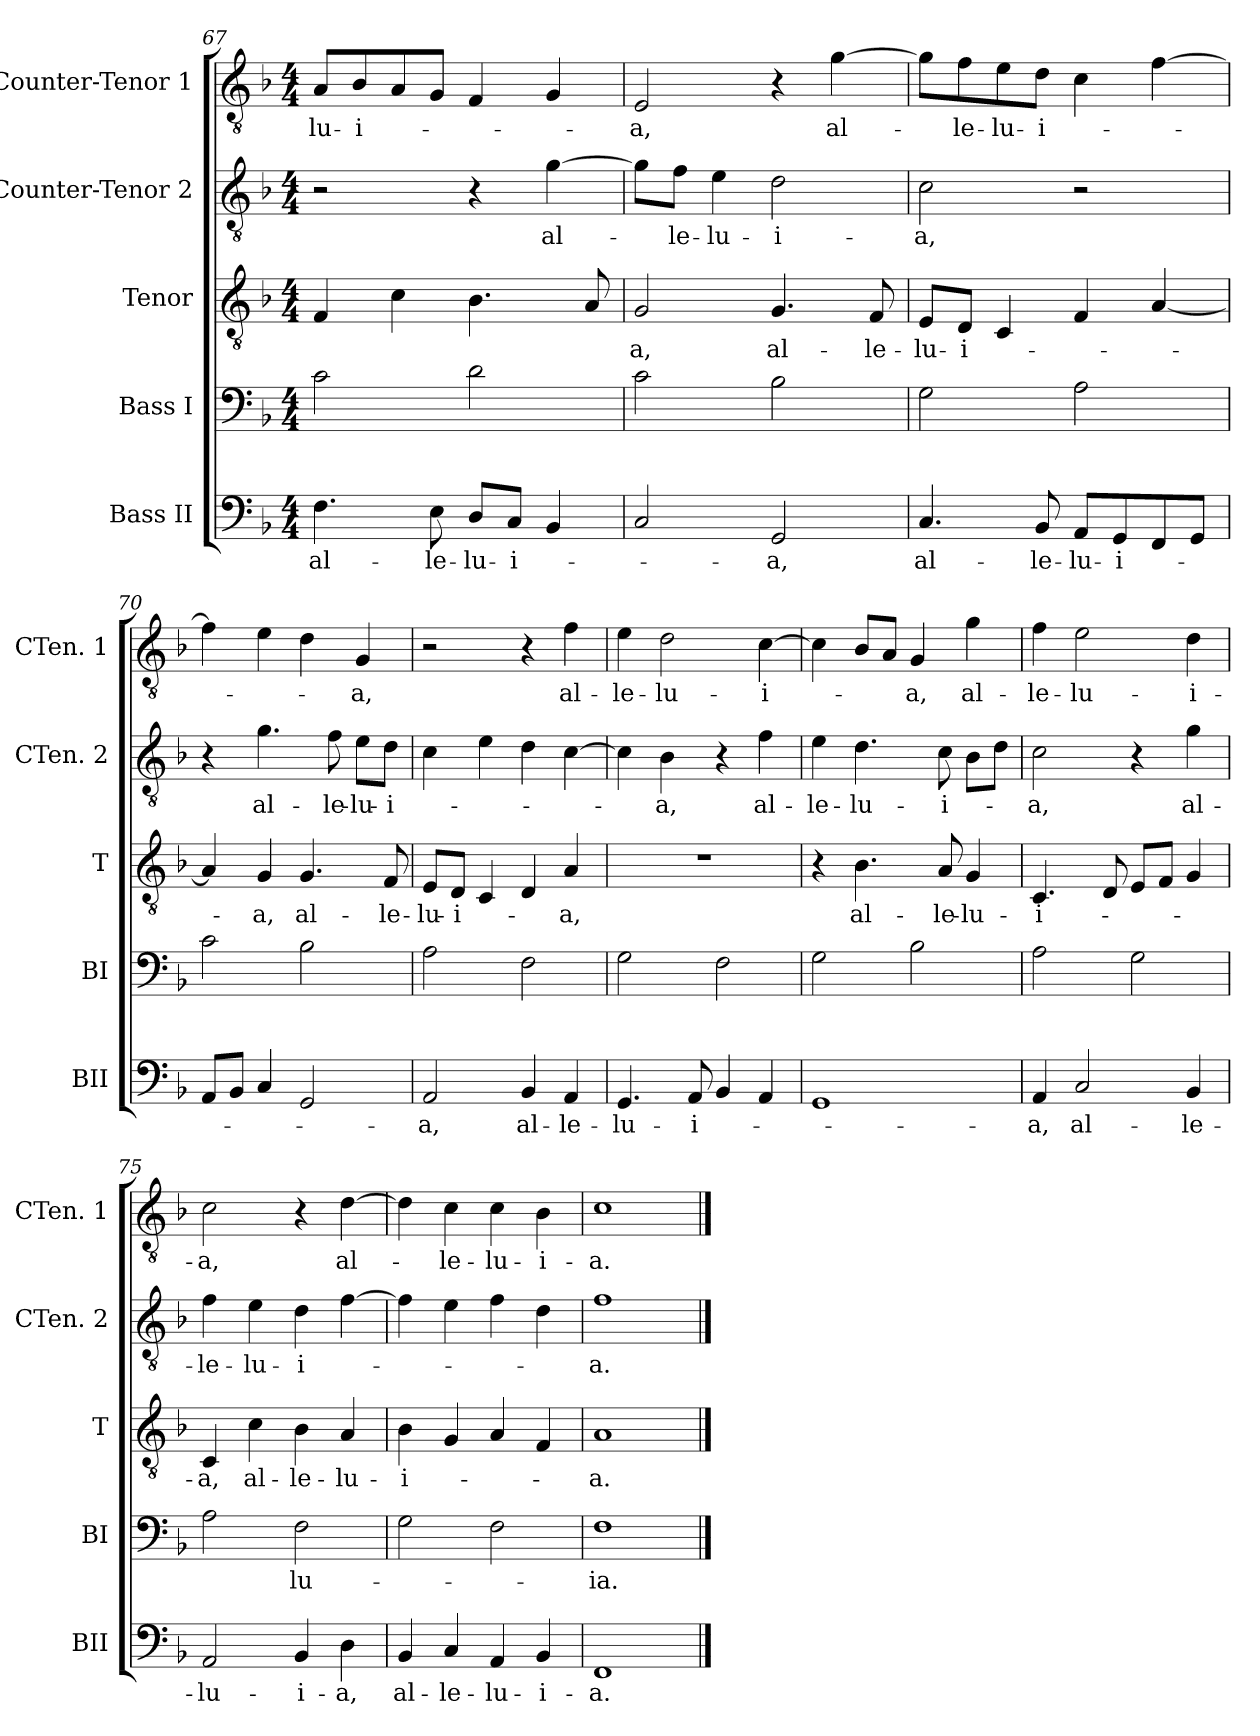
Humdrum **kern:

**kern	**text	**kern	**text	**kern	**text	**kern	**text	**kern	**text
*part5	*part5	*part4	*part4	*part3	*part3	*part2	*part2	*part1	*part1
*staff5	*staff5	*staff4	*staff4	*staff3	*staff3	*staff2	*staff2	*staff1	*staff1
*I"Bass II	*	*I"Bass I	*	*I"Tenor	*	*I"Counter-Tenor 2	*	*I"Counter-Tenor 1	*
*I'BII	*	*I'BI	*	*I'T	*	*I'CTen. 2	*	*I'CTen. 1	*
*clefF4	*	*clefF4	*	*clefGv2	*	*clefGv2	*	*clefGv2	*
*k[b-]	*	*k[b-]	*	*k[b-]	*	*k[b-]	*	*k[b-]	*
*F:	*	*F:	*	*F:	*	*F:	*	*F:	*
*M4/4	*	*M4/4	*	*M4/4	*	*M4/4	*	*M4/4	*
=67	=67	=67	=67	=67	=67	=67	=67	=67	=67
!	!LO:LY:b	!	!	!	!	!	!	!	!LO:LY:b
4.F\	al-	2c\	.	4F/	.	2r	.	8A/L	-lu-
!	!	!	!	!	!	!	!	!	!LO:LY:b
.	.	.	.	.	.	.	.	8B-/	-i-
.	.	.	.	4c\	.	.	.	8A/	.
!	!LO:LY:b	!	!	!	!	!	!	!	!
8E\	-le-	.	.	.	.	.	.	8G/J	.
!	!LO:LY:b	!	!	!	!	!	!	!	!
8D/L	-lu-	2d\	.	4.B-\	.	4r	.	4F/	.
!	!LO:LY:b	!	!	!	!	!	!	!	!
8C/J	-i-	.	.	.	.	.	.	.	.
!	!	!	!	!	!	!	!LO:LY:b	!	!
4BB-/	.	.	.	.	.	[4g\	al-	4G/	.
.	.	.	.	8A/	.	.	.	.	.
=68	=68	=68	=68	=68	=68	=68	=68	=68	=68
!	!	!	!	!	!LO:LY:b	!	!	!	!LO:LY:b
2C/	.	2c\	.	2G/	-a,	8g\L]	.	2E/	-a,
!	!	!	!	!	!	!	!LO:LY:b	!	!
.	.	.	.	.	.	8f\J	-le-	.	.
!	!	!	!	!	!	!	!LO:LY:b	!	!
.	.	.	.	.	.	4e\	-lu-	.	.
!	!LO:LY:b	!	!	!	!LO:LY:b	!	!LO:LY:b	!	!
2GG/	-a,	2B-\	.	4.G/	al-	2d\	-i-	4r	.
!	!	!	!	!	!	!	!	!	!LO:LY:b
.	.	.	.	.	.	.	.	[4g\	al-
!	!	!	!	!	!LO:LY:b	!	!	!	!
.	.	.	.	8F/	-le-	.	.	.	.
!!LO:PB:g=z
=69	=69	=69	=69	=69	=69	=69	=69	=69	=69
!	!LO:LY:b	!	!	!	!LO:LY:b	!	!LO:LY:b	!	!
4.C/	al-	2G\	.	8E/L	-lu-	2c\	-a,	8g\L]	.
!	!	!	!	!	!LO:LY:b	!	!	!	!LO:LY:b
.	.	.	.	8D/J	-i-	.	.	8f\	-le-
!	!	!	!	!	!	!	!	!	!LO:LY:b
.	.	.	.	4C/	.	.	.	8e\	-lu-
!	!LO:LY:b	!	!	!	!	!	!	!	!LO:LY:b
8BB-/	-le-	.	.	.	.	.	.	8d\J	-i-
!	!LO:LY:b	!	!	!	!	!	!	!	!
8AA/L	-lu-	2A\	.	4F/	.	2r	.	4c\	.
!	!LO:LY:b	!	!	!	!	!	!	!	!
8GG/	-i-	.	.	.	.	.	.	.	.
8FF/	.	.	.	[4A/	.	.	.	[4f\	.
8GG/J	.	.	.	.	.	.	.	.	.
=70	=70	=70	=70	=70	=70	=70	=70	=70	=70
8AA/L	.	2c\	.	4A/]	.	4r	.	4f\]	.
8BB-/J	.	.	.	.	.	.	.	.	.
!	!	!	!	!	!LO:LY:b	!	!LO:LY:b	!	!
4C/	.	.	.	4G/	-a,	4.g\	al-	4e\	.
!	!	!	!	!	!LO:LY:b	!	!	!	!
2GG/	.	2B-\	.	4.G/	al-	.	.	4d\	.
!	!	!	!	!	!	!	!LO:LY:b	!	!
.	.	.	.	.	.	8f\	-le-	.	.
!	!	!	!	!	!	!	!LO:LY:b	!	!LO:LY:b
.	.	.	.	.	.	8e\L	-lu-	4G/	-a,
!	!	!	!	!	!LO:LY:b	!	!LO:LY:b	!	!
.	.	.	.	8F/	-le-	8d\J	-i-	.	.
=71	=71	=71	=71	=71	=71	=71	=71	=71	=71
!	!LO:LY:b	!	!	!	!LO:LY:b	!	!	!	!
2AA/	-a,	2A\	.	8E/L	-lu-	4c\	.	2r	.
!	!	!	!	!	!LO:LY:b	!	!	!	!
.	.	.	.	8D/J	-i-	.	.	.	.
.	.	.	.	4C/	.	4e\	.	.	.
!	!LO:LY:b	!	!	!	!	!	!	!	!
4BB-/	al-	2F\	.	4D/	.	4d\	.	4r	.
!	!LO:LY:b	!	!	!	!LO:LY:b	!	!	!	!LO:LY:b
4AA/	-le-	.	.	4A/	-a,	[4c\	.	4f\	al-
=72	=72	=72	=72	=72	=72	=72	=72	=72	=72
!	!LO:LY:b	!	!	!	!	!	!	!	!LO:LY:b
4.GG/	-lu-	2G\	.	1r	.	4c\]	.	4e\	-le-
!	!	!	!	!	!	!	!LO:LY:b	!	!LO:LY:b
.	.	.	.	.	.	4B-\	-a,	2d\	-lu-
!	!LO:LY:b	!	!	!	!	!	!	!	!
8AA/	-i-	.	.	.	.	.	.	.	.
4BB-/	.	2F\	.	.	.	4r	.	.	.
!	!	!	!	!	!	!	!LO:LY:b	!	!LO:LY:b
4AA/	.	.	.	.	.	4f\	al-	[4c\	-i-
=73	=73	=73	=73	=73	=73	=73	=73	=73	=73
!	!	!	!	!	!	!	!LO:LY:b	!	!
1GG	.	2G\	.	4r	.	4e\	-le-	4c\]	.
!	!	!	!	!	!LO:LY:b	!	!LO:LY:b	!	!
.	.	.	.	4.B-\	al-	4.d\	-lu-	8B-/L	.
.	.	.	.	.	.	.	.	8A/J	.
!	!	!	!	!	!	!	!	!	!LO:LY:b
.	.	2B-\	.	.	.	.	.	4G/	-a,
!	!	!	!	!	!LO:LY:b	!	!LO:LY:b	!	!
.	.	.	.	8A/	-le-	8c\	-i-	.	.
!	!	!	!	!	!LO:LY:b	!	!	!	!LO:LY:b
.	.	.	.	4G/	-lu-	8B-\L	.	4g\	al-
.	.	.	.	.	.	8d\J	.	.	.
!!LO:LB:g=z
=74	=74	=74	=74	=74	=74	=74	=74	=74	=74
!	!LO:LY:b	!	!	!	!LO:LY:b	!	!LO:LY:b	!	!LO:LY:b
4AA/	-a,	2A\	.	4.C/	-i-	2c\	-a,	4f\	-le-
!	!LO:LY:b	!	!	!	!	!	!	!	!LO:LY:b
2C/	al-	.	.	.	.	.	.	2e\	-lu-
.	.	.	.	8D/	.	.	.	.	.
.	.	2G\	.	8E/L	.	4r	.	.	.
.	.	.	.	8F/J	.	.	.	.	.
!	!LO:LY:b	!	!	!	!	!	!LO:LY:b	!	!LO:LY:b
4BB-/	-le-	.	.	4G/	.	4g\	al-	4d\	-i-
=75	=75	=75	=75	=75	=75	=75	=75	=75	=75
!	!LO:LY:b	!	!	!	!LO:LY:b	!	!LO:LY:b	!	!LO:LY:b
2AA/	-lu-	2A\	.	4C/	-a,	4f\	-le-	2c\	-a,
!	!	!	!	!	!LO:LY:b	!	!LO:LY:b	!	!
.	.	.	.	4c\	al-	4e\	-lu-	.	.
!	!LO:LY:b	!	!LO:LY:b	!	!LO:LY:b	!	!LO:LY:b	!	!
4BB-/	-i-	2F\	-lu-	4B-\	-le-	4d\	-i-	4r	.
!	!LO:LY:b	!	!	!	!LO:LY:b	!	!	!	!LO:LY:b
4D\	-a,	.	.	4A/	-lu-	[4f\	.	[4d\	al-
=76	=76	=76	=76	=76	=76	=76	=76	=76	=76
!	!LO:LY:b	!	!	!	!LO:LY:b	!	!	!	!
4BB-/	al-	2G\	.	4B-\	-i-	4f\]	.	4d\]	.
!	!LO:LY:b	!	!	!	!	!	!	!	!LO:LY:b
4C/	-le-	.	.	4G/	.	4e\	.	4c\	-le-
!	!LO:LY:b	!	!	!	!	!	!	!	!LO:LY:b
4AA/	-lu-	2F\	.	4A/	.	4f\	.	4c\	-lu-
!	!LO:LY:b	!	!	!	!	!	!	!	!LO:LY:b
4BB-/	-i-	.	.	4F/	.	4d\	.	4B-\	-i-
=77	=77	=77	=77	=77	=77	=77	=77	=77	=77
!	!LO:LY:b	!	!LO:LY:b	!	!LO:LY:b	!	!LO:LY:b	!	!LO:LY:b
1FF	-a.	1F	-ia.	1A	-a.	1f	-a.	1c	-a.
==	==	==	==	==	==	==	==	==	==
*-	*-	*-	*-	*-	*-	*-	*-	*-	*-
